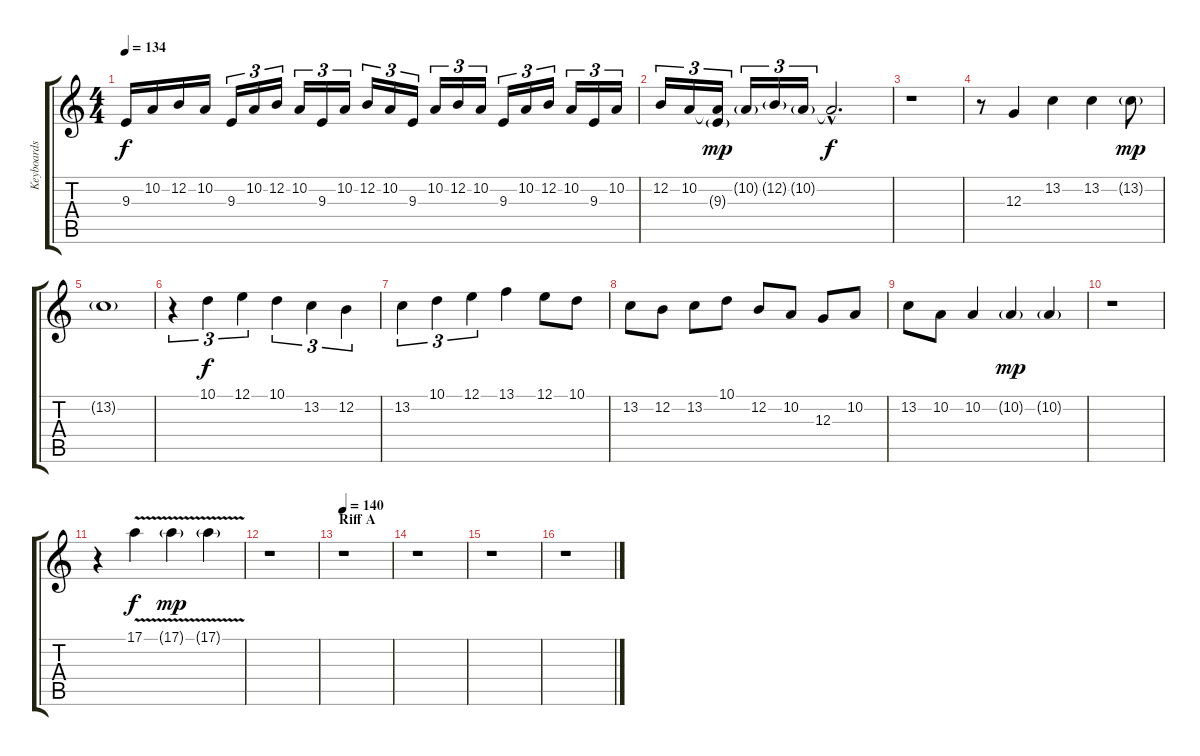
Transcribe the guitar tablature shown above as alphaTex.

\track ("Keyboards 2 (delay)" "Keyboards ") {instrument pad3polysynth}
\staff {score tabs}
\tuning (E4 B3 G3 D3 A2 E2) {hide}
\ts (4 4)
\tempo 134
\clef g2
\ks c
9.3.16{dy f} 10.2.16 12.2.16 10.2.16 9.3.16{tu (3 2)} 10.2.16{tu (3 2)} 12.2.16{tu (3 2)} 10.2.16{tu (3 2)} 9.3.16{tu (3 2)} 10.2.16{tu (3 2)} 12.2.16{tu (3 2)} 10.2.16{tu (3 2)} 9.3.16{tu (3 2)} 10.2.16{tu (3 2)} 12.2.16{tu (3 2)} 10.2.16{tu (3 2)} 9.3.16{tu (3 2)} 10.2.16{tu (3 2)} 12.2.16{tu (3 2)} 10.2.16{tu (3 2)} 9.3.16{tu (3 2)} 10.2.16{tu (3 2)} |
12.2.16{tu (3 2)} 10.2.16{tu (3 2)} (10.2{t} 9.3{g}).16{tu (3 2) dy mp} 10.2{g}.16{tu (3 2)} 12.2{g}.16{tu (3 2)} 10.2{g}.16{tu (3 2)} 10.2{hac t}.2{d dy f} |
r.1 |
r.8 12.3.4 13.2.4 13.2.4 13.2{g}.8{dy mp} |
13.2{g}.1 |
r.4{tu (3 2)} 10.1.4{tu (3 2) dy f} 12.1.4{tu (3 2)} 10.1.4{tu (3 2)} 13.2.4{tu (3 2)} 12.2.4{tu (3 2)} |
13.2.4{tu (3 2)} 10.1.4{tu (3 2)} 12.1.4{tu (3 2)} 13.1.4 12.1.8 10.1.8 |
13.2.8 12.2.8 13.2.8 10.1.8 12.2.8 10.2.8 12.3.8 10.2.8 |
13.2.8 10.2.8 10.2.4 10.2{g}.4{dy mp} 10.2{g}.4 |
r.1 |
r.4 17.1{v}.4{dy f} 17.1{v g}.4{dy mp} 17.1{v g}.4 |
r.1 |
\section ("" "Riff A")
\tempo 140
r.1 |
r.1 |
r.1 |
r.1
